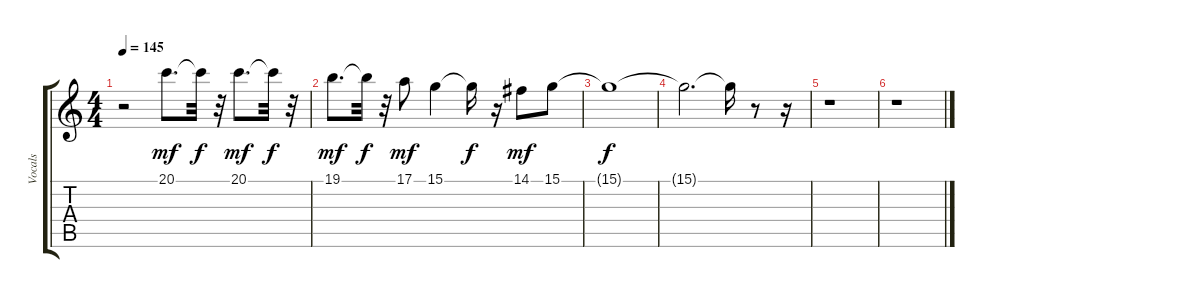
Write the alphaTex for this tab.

\track ("Vocals" "Vocals") {instrument clarinet}
\staff {score tabs}
\tuning (E4 B3 G3 D3 A2 E2) {hide}
\ts (4 4)
\tempo 145
\clef g2
\ks c
r.2{dy f} 20.1.8{d dy mf} 20.1{t}.32{dy f} r.32 20.1.8{d dy mf} 20.1{t}.32{dy f} r.32 |
19.1.8{d dy mf} 19.1{t}.32{dy f} r.32 17.1.8{dy mf} 15.1.4 15.1{t}.16{dy f} r.16 14.1.8{dy mf} 15.1.8 |
15.1{t}.1{dy f} |
15.1{t}.2{d} 15.1{t}.16 r.8 r.16 |
r.1 |
r.1
